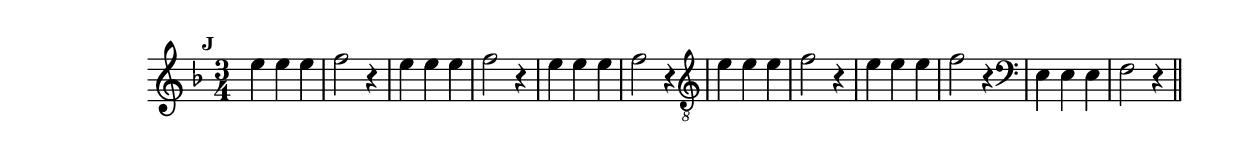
%% -*- coding: utf-8 -*-
\version "2.14.1"

%% \header { texidoc="Perguntas e Respostas"}

\relative c'' {

  \override Staff.TimeSignature #'style = #'()
  \time 3/4 
  \override Score.BarNumber #'transparent = ##t
  \override Score.RehearsalMark #'font-size = #-2
  \override Score.BarNumber #'transparent = ##t
  \set Score.markFormatter = #format-mark-numbers
  \key d \minor

  \mark 9

  %% CAVAQUINHO - BANJO
  \tag #'cv {
    e4 e e | f2 r4 
  }

  %% BANDOLIM
  \tag #'bd {
    e4 e e | f2 r4 
  }

  %% VIOLA
  \tag #'va {
    e4 e e | f2 r4 
  }

  %% VIOLÃO TENOR
  \tag #'vt {
    \clef "G_8"
    e,4 e e | f2 r4  
  }

  %% VIOLÃO
  \tag #'vi {
    \clef "G_8"
    e4 e e | f2 r4 
  }

  %% BAIXO - BAIXOLÃO
  \tag #'bx {
    \clef bass
    e,4 e e | f2 r4   
  }


  %% END DOCUMENT
  \bar "||"
}
